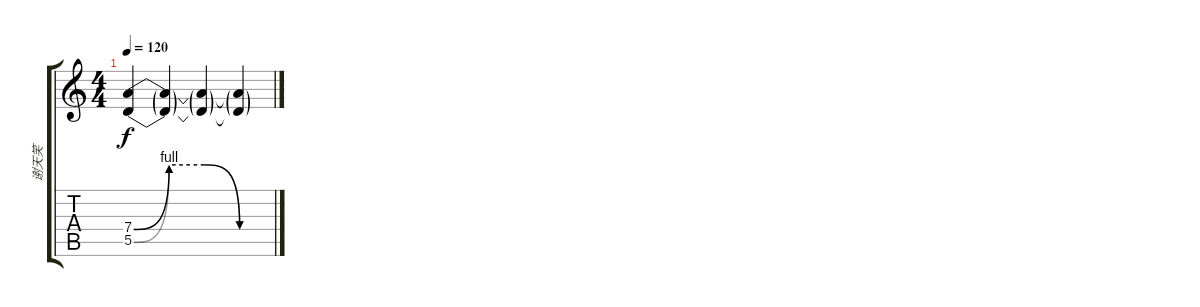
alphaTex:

\track ("谢天笑" "谢天笑") {instrument overdrivenguitar}
\staff {score tabs}
\tuning (E4 B3 G3 D3 A2 E2) {hide}
\ts (4 4)
\tempo 120
\clef g2
\ks c
(7.4{be (custom 0 0 15 4 30 4 45 0 60 0)} 5.5{be (custom 0 0 15 4 30 4 45 0 60 0)}).4{dy f} (7.4{t} 5.5{t}).4 (7.4{t} 5.5{t}).4 (7.4{t} 5.5{t}).4
